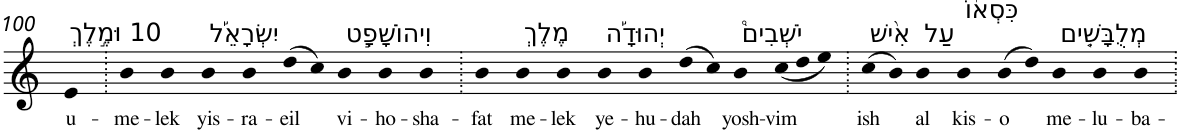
**kern	**text
*part1	*part1
*staff1	*staff1
*I"Piano	*
*I'Pno	*
!!LO:PB:g=z
*clefG2	*
*k[]	*
=100	=100
!LO:TX:a:t=10 וּמֶ֣לֶךְ	!
!	!LO:LY:b
4e	u-
=101.	=101.
!	!LO:LY:b
4b	-me-
!	!LO:LY:b
4b	-lek
!LO:TX:a:t=יִשְׂרָאֵ֡ל	!
!	!LO:LY:b
4b	yis-
!	!LO:LY:b
4b	-ra-
!	!LO:LY:b
(>8dd	-eil
8cc)	.
!LO:TX:a:t=וִיהוֹשָׁפָ֣ט	!
!	!LO:LY:b
4b	vi-
!	!LO:LY:b
4b	-ho-
!	!LO:LY:b
4b	-sha-
=102.	=102.
!	!LO:LY:b
4b	-fat
!LO:TX:a:t=מֶלֶךְ	!
!	!LO:LY:b
4b	me-
!	!LO:LY:b
4b	-lek
!LO:TX:a:t=יְהוּדָ֡ה	!
!	!LO:LY:b
4b	ye-
!	!LO:LY:b
4b	-hu-
!	!LO:LY:b
(>8dd	-dah
8cc)	.
!LO:TX:a:t=יֹשְׁבִים֩	!
!	!LO:LY:b
4b	yosh-
*Xtuplet	*
!	!LO:LY:b
(<12cc	-vim
12dd	.
12ee)	.
=103.	=103.
!LO:TX:a:t=אִ֨ישׁ	!
!	!LO:LY:b
(>8cc	ish
8b)	.
!LO:TX:a:t=עַל	!
!	!LO:LY:b
4b	al
!LO:TX:a:t=כִּסְא֜וֹ	!
!	!LO:LY:b
4b	kis-
!	!LO:LY:b
(>8b	-o
8dd)	.
!LO:TX:a:t=מְלֻבָּשִׁ֤ים	!
!	!LO:LY:b
4b	me-
!	!LO:LY:b
4b	-lu-
!	!LO:LY:b
4b	-ba-
=.	=.
*-	*-
